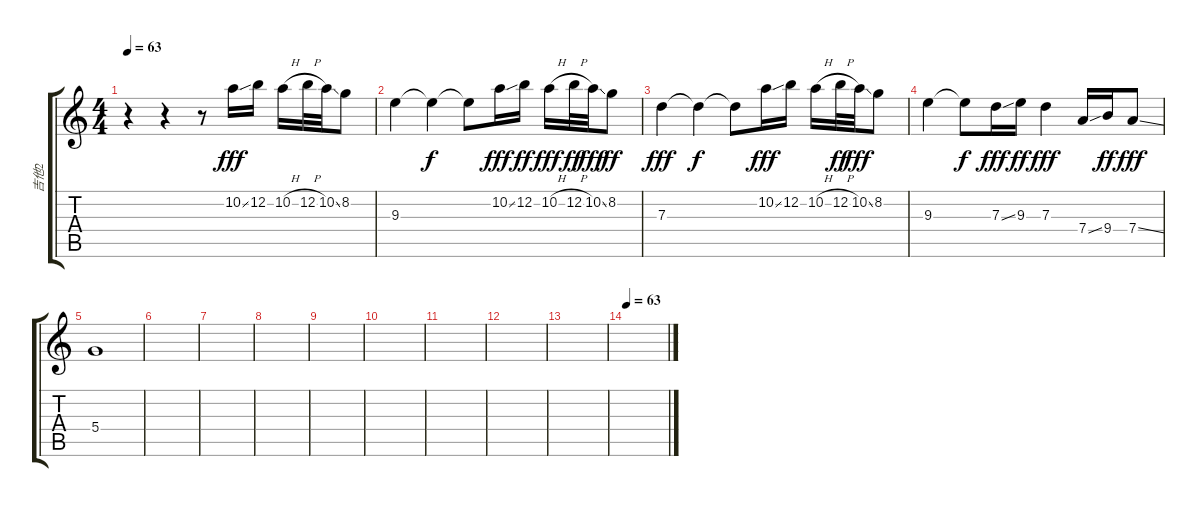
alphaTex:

\track ("吉他2" "吉他2") {instrument acousticguitarsteel}
\staff {score tabs}
\tuning (E4 B3 G3 D3 A2 E2) {hide}
\ts (4 4)
\tempo 63
\clef g2
\ks c
r.4{dy fff instrument acousticguitarsteel} r.4 r.8 10.2{ss}.16 12.2.16 10.2{h}.16 12.2{h}.32 10.2{ss}.32 8.2.8 |
9.3.4 9.3{t}.4{dy f} 9.3{t}.8 10.2{ss}.16{dy fff} 12.2.16{dy ff} 10.2{h}.16{dy fff} 12.2{h}.32{dy ff} 10.2{ss}.32{dy fff} 8.2.8{dy ff} |
7.3.4{dy fff} 7.3{t}.4{dy f} 7.3{t}.8 10.2{ss}.16{dy fff} 12.2.16 10.2{h}.16 12.2{h}.32{dy ff} 10.2{ss}.32{dy fff} 8.2.8 |
9.3.4 9.3{t}.8{dy f} 7.3{ss}.16{dy fff} 9.3.16{dy ff} 7.3.4{dy fff} 7.4{ss}.16 9.4.16{dy ff} 7.4{ss}.8{dy fff} |
5.4.1 |
|
|
|
|
|
|
|
|
\tempo 63
